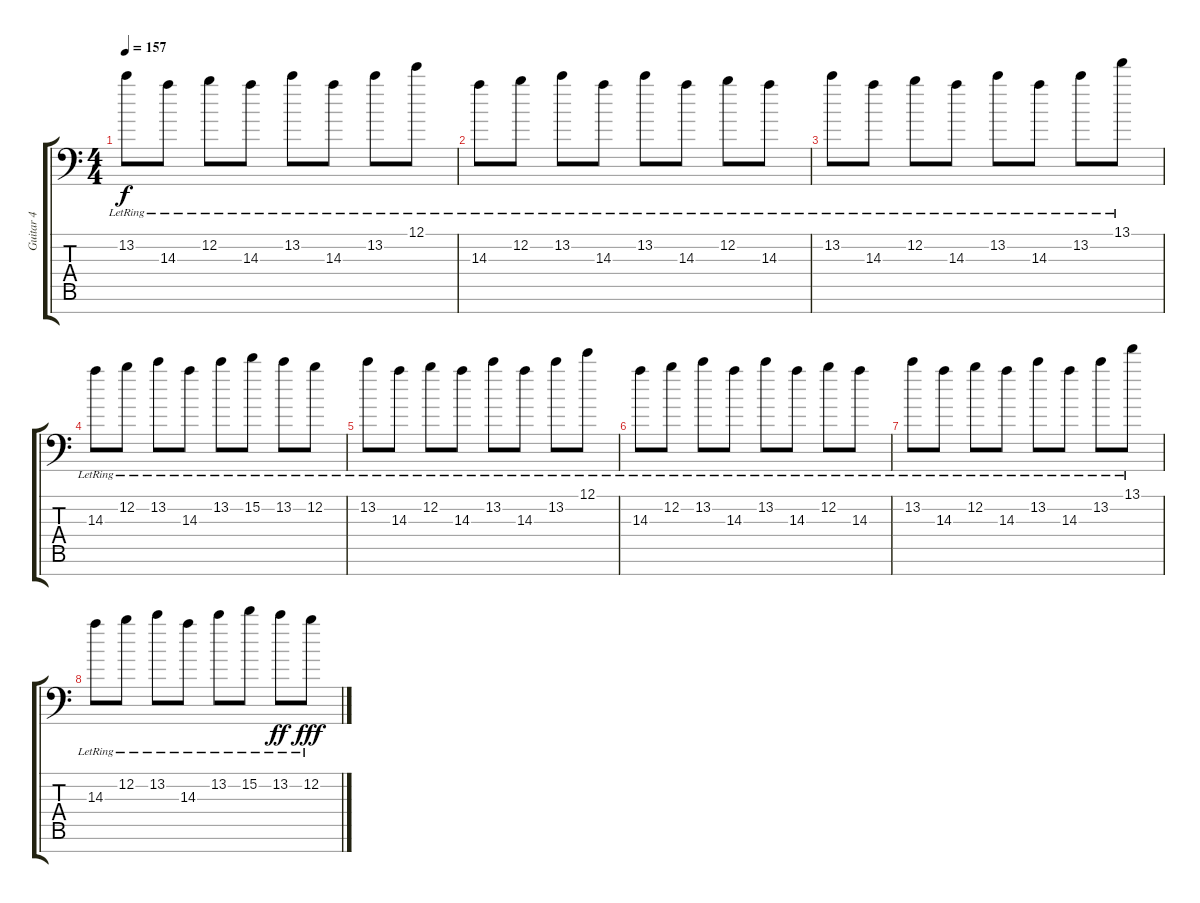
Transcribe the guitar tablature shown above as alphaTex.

\track ("Guitar 4" "Guitar 4") {instrument electricguitarclean}
\staff {score tabs}
\tuning (E4 B3 G3 D3 A2 E2 C-1) {hide}
\ts (4 4)
\tempo 157
\clef f4
\ks c
13.2{lr}.8{dy f volume 6 instrument electricguitarclean} 14.3{lr}.8 12.2{lr}.8 14.3{lr}.8 13.2{lr}.8 14.3{lr}.8 13.2{lr}.8 12.1{lr}.8 |
14.3{lr}.8 12.2{lr}.8 13.2{lr}.8 14.3{lr}.8 13.2{lr}.8 14.3{lr}.8 12.2{lr}.8 14.3{lr}.8 |
13.2{lr}.8 14.3{lr}.8 12.2{lr}.8 14.3{lr}.8 13.2{lr}.8 14.3{lr}.8 13.2{lr}.8 13.1{lr}.8 |
14.3{lr}.8 12.2{lr}.8 13.2{lr}.8 14.3{lr}.8 13.2{lr}.8 15.2{lr}.8 13.2{lr}.8 12.2{lr}.8 |
13.2{lr}.8 14.3{lr}.8 12.2{lr}.8 14.3{lr}.8 13.2{lr}.8 14.3{lr}.8 13.2{lr}.8 12.1{lr}.8 |
14.3{lr}.8 12.2{lr}.8 13.2{lr}.8 14.3{lr}.8 13.2{lr}.8 14.3{lr}.8 12.2{lr}.8 14.3{lr}.8 |
13.2{lr}.8 14.3{lr}.8 12.2{lr}.8 14.3{lr}.8 13.2{lr}.8 14.3{lr}.8 13.2{lr}.8 13.1{lr}.8 |
14.3{lr}.8 12.2{lr}.8 13.2{lr}.8 14.3{lr}.8 13.2{lr}.8 15.2{lr}.8 13.2{lr}.8{dy ff} 12.2{lr}.8{dy fff}
